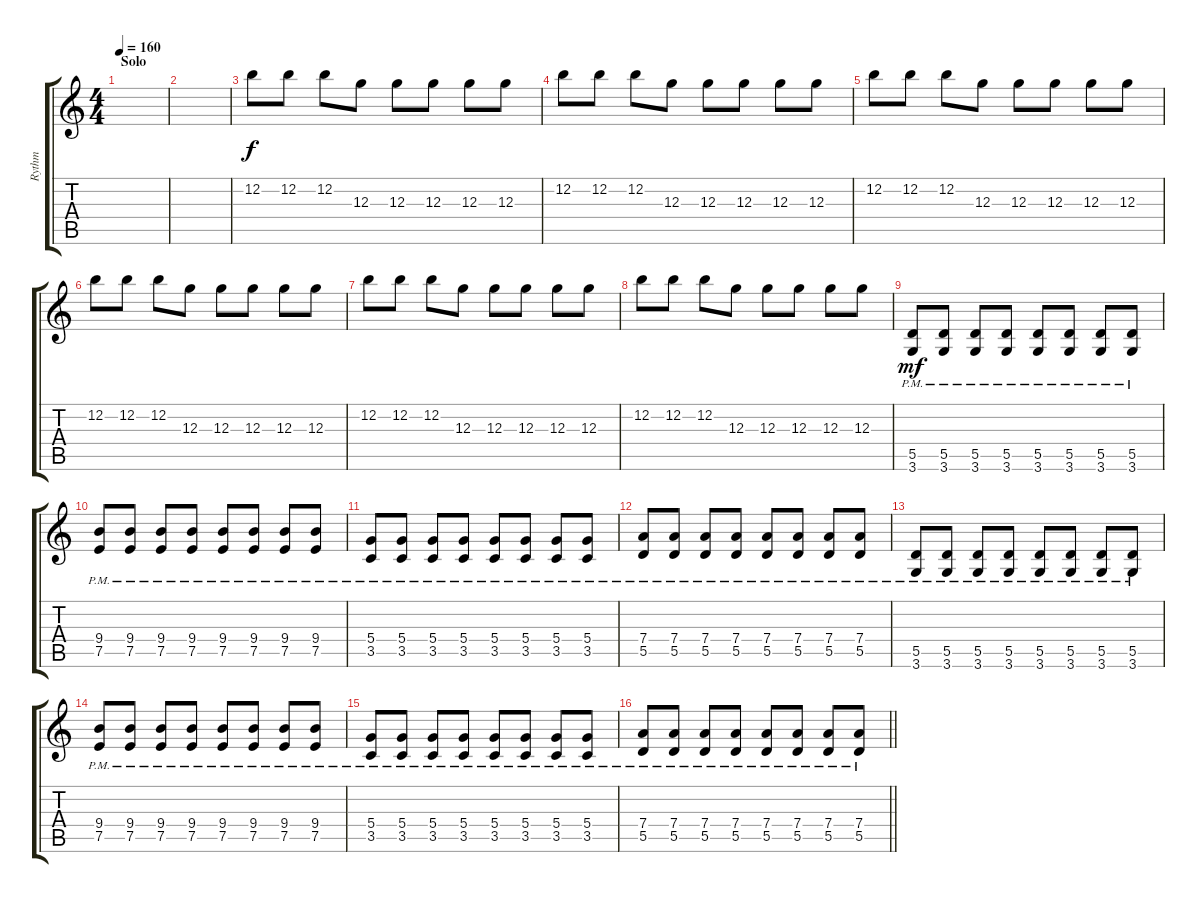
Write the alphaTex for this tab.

\track ("Rythm" "Rythm") {instrument overdrivenguitar}
\staff {score tabs}
\tuning (E4 B3 G3 D3 A2 E2) {hide}
\ts (4 4)
\section ("" "Solo")
\tempo 160
\clef g2
\ks c
|
|
12.2.8 12.2.8 12.2.8 12.3.8 12.3.8 12.3.8 12.3.8 12.3.8 |
12.2.8 12.2.8 12.2.8 12.3.8 12.3.8 12.3.8 12.3.8 12.3.8 |
12.2.8 12.2.8 12.2.8 12.3.8 12.3.8 12.3.8 12.3.8 12.3.8 |
12.2.8 12.2.8 12.2.8 12.3.8 12.3.8 12.3.8 12.3.8 12.3.8 |
12.2.8 12.2.8 12.2.8 12.3.8 12.3.8 12.3.8 12.3.8 12.3.8 |
12.2.8 12.2.8 12.2.8 12.3.8 12.3.8 12.3.8 12.3.8 12.3.8 |
(5.5{pm} 3.6{pm}).8{dy mf} (5.5{pm} 3.6{pm}).8 (5.5{pm} 3.6{pm}).8 (5.5{pm} 3.6{pm}).8 (5.5{pm} 3.6{pm}).8 (5.5{pm} 3.6{pm}).8 (5.5{pm} 3.6{pm}).8 (5.5{pm} 3.6{pm}).8 |
(9.4{pm} 7.5{pm}).8 (9.4{pm} 7.5{pm}).8 (9.4{pm} 7.5{pm}).8 (9.4{pm} 7.5{pm}).8 (9.4{pm} 7.5{pm}).8 (9.4{pm} 7.5{pm}).8 (9.4{pm} 7.5{pm}).8 (9.4{pm} 7.5{pm}).8 |
(5.4{pm} 3.5{pm}).8 (5.4{pm} 3.5{pm}).8 (5.4{pm} 3.5{pm}).8 (5.4{pm} 3.5{pm}).8 (5.4{pm} 3.5{pm}).8 (5.4{pm} 3.5{pm}).8 (5.4{pm} 3.5{pm}).8 (5.4{pm} 3.5{pm}).8 |
(7.4{pm} 5.5{pm}).8 (7.4{pm} 5.5{pm}).8 (7.4{pm} 5.5{pm}).8 (7.4{pm} 5.5{pm}).8 (7.4{pm} 5.5{pm}).8 (7.4{pm} 5.5{pm}).8 (7.4{pm} 5.5{pm}).8 (7.4{pm} 5.5{pm}).8 |
(5.5{pm} 3.6{pm}).8 (5.5{pm} 3.6{pm}).8 (5.5{pm} 3.6{pm}).8 (5.5{pm} 3.6{pm}).8 (5.5{pm} 3.6{pm}).8 (5.5{pm} 3.6{pm}).8 (5.5{pm} 3.6{pm}).8 (5.5{pm} 3.6{pm}).8 |
(9.4{pm} 7.5{pm}).8 (9.4{pm} 7.5{pm}).8 (9.4{pm} 7.5{pm}).8 (9.4{pm} 7.5{pm}).8 (9.4{pm} 7.5{pm}).8 (9.4{pm} 7.5{pm}).8 (9.4{pm} 7.5{pm}).8 (9.4{pm} 7.5{pm}).8 |
(5.4{pm} 3.5{pm}).8 (5.4{pm} 3.5{pm}).8 (5.4{pm} 3.5{pm}).8 (5.4{pm} 3.5{pm}).8 (5.4{pm} 3.5{pm}).8 (5.4{pm} 3.5{pm}).8 (5.4{pm} 3.5{pm}).8 (5.4{pm} 3.5{pm}).8 |
\barLineRight lightlight
(7.4{pm} 5.5{pm}).8 (7.4{pm} 5.5{pm}).8 (7.4{pm} 5.5{pm}).8 (7.4{pm} 5.5{pm}).8 (7.4{pm} 5.5{pm}).8 (7.4{pm} 5.5{pm}).8 (7.4{pm} 5.5{pm}).8 (7.4{pm} 5.5{pm}).8
